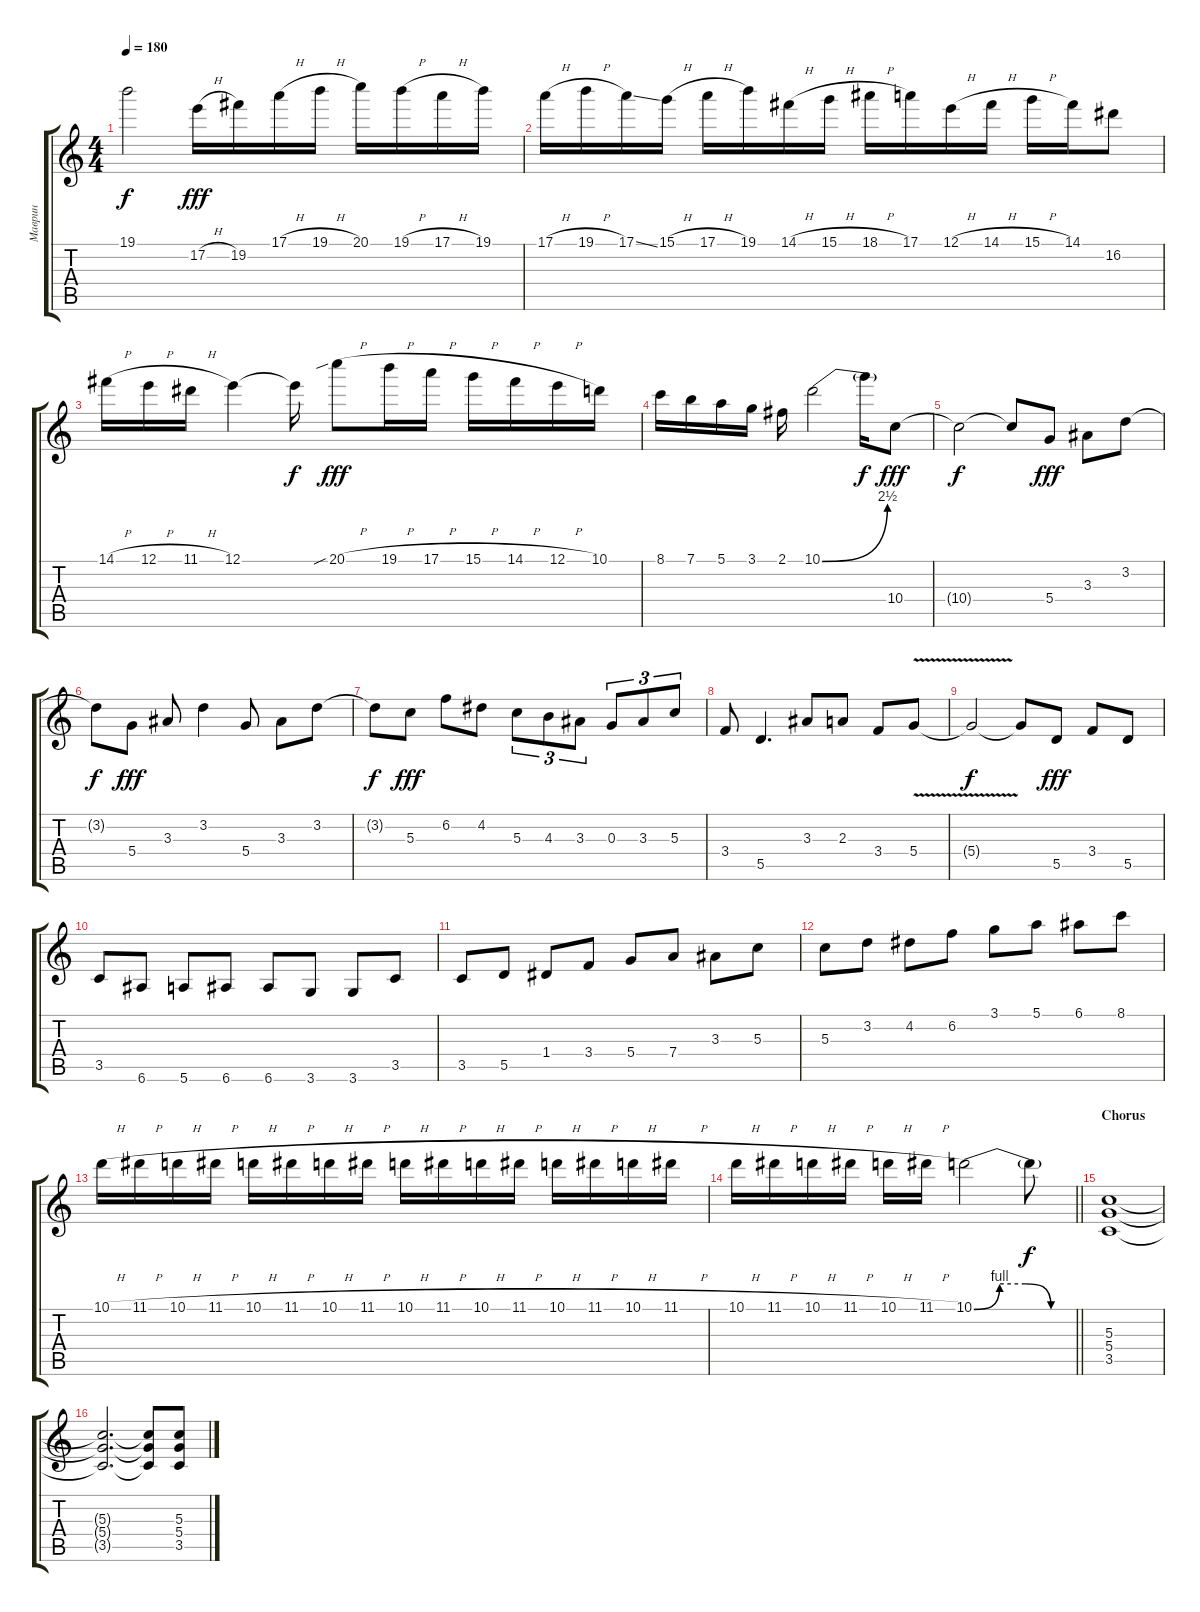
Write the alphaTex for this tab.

\track ("Маврин" "Маврин") {instrument overdrivenguitar}
\staff {score tabs}
\tuning (E4 B3 G3 D3 A2 E2) {hide}
\ts (4 4)
\tempo 180
\clef g2
\ks c
19.1{t}.2{dy f} 17.2{h}.16{dy fff} 19.2.16 17.1{h}.16 19.1{h}.16 20.1.16 19.1{h}.16 17.1{h}.16 19.1.16 |
17.1{h}.16 19.1{h}.16 17.1{ss}.16 15.1{h}.16 17.1{h}.16 19.1.16 14.1{h}.16 15.1{h}.16 18.1{h}.16 17.1.16 12.1{h}.16 14.1{h}.16 15.1{h}.16 14.1.16 16.2.8 |
14.1{h}.16 12.1{h}.16 11.1{h}.16 12.1.4 12.1{t}.16{dy f} 20.1{sib h}.8{dy fff} 19.1{h}.16 17.1{h}.16 15.1{h}.16 14.1{h}.16 12.1{h}.16 10.1.16 |
8.1.16 7.1.16 5.1.16 3.1.16 2.1.16 10.1{be (bend 0 0 60 10)}.2 10.1{t}.16{dy f} 10.4.8{dy fff} |
10.4{t}.2{dy f} 10.4{t}.8 5.4.8{dy fff} 3.3.8 3.2.8 |
3.2{t}.8{dy f} 5.4.8{dy fff} 3.3.8 3.2.4 5.4.8 3.3.8 3.2.8 |
3.2{t}.8{dy f} 5.3.8{dy fff} 6.2.8 4.2.8 5.3.8{tu (3 2)} 4.3.8{tu (3 2)} 3.3.8{tu (3 2)} 0.3.8{tu (3 2)} 3.3.8{tu (3 2)} 5.3.8{tu (3 2)} |
3.4.8 5.5.4{d} 3.3.8 2.3.8 3.4.8 5.4{v}.8 |
5.4{t}.2{dy f} 5.4{t}.8 5.5.8{dy fff} 3.4.8 5.5.8 |
3.5.8 6.6.8 5.6.8 6.6.8 6.6.8 3.6.8 3.6.8 3.5.8 |
3.5.8 5.5.8 1.4.8 3.4.8 5.4.8 7.4.8 3.3.8 5.3.8 |
5.3.8 3.2.8 4.2.8 6.2.8 3.1.8 5.1.8 6.1.8 8.1.8 |
10.1{h}.16 11.1{h}.16 10.1{h}.16 11.1{h}.16 10.1{h}.16 11.1{h}.16 10.1{h}.16 11.1{h}.16 10.1{h}.16 11.1{h}.16 10.1{h}.16 11.1{h}.16 10.1{h}.16 11.1{h}.16 10.1{h}.16 11.1{h}.16 |
\barLineRight lightlight
10.1{h}.16 11.1{h}.16 10.1{h}.16 11.1{h}.16 10.1{h}.16 11.1{h}.16 10.1{be (custom 0 0 15 4 30 4 45 0 60 0)}.2 10.1{t}.8{dy f} |
\section ("" "Chorus")
(5.3 5.4 3.5).1 |
(5.3{t} 5.4{t} 3.5{t}).2{d} (5.3{t} 5.4{t} 3.5{t}).8 (5.3 5.4 3.5).8
